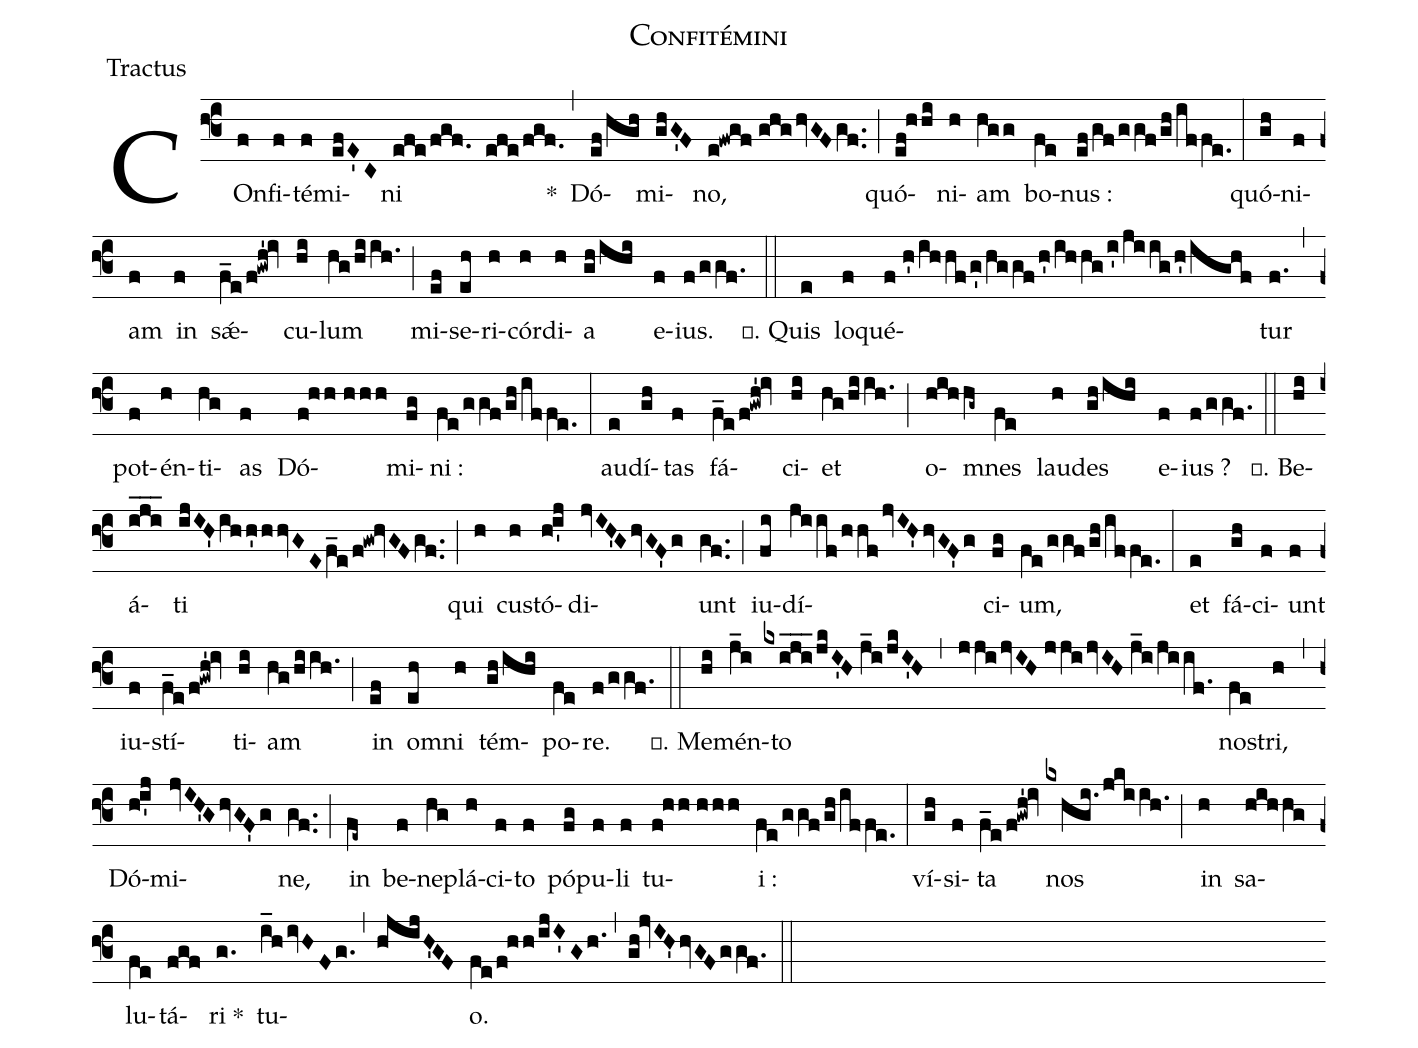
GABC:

name:Confitémini;
office-part:Tractus;
%%
(f3) COn(f)fi(f)té(f)mi(efE'C)ni(efe!/fgf. efe!/fgf.) *(,)
Dó(ef!/hgh)mi(ghG'F)no,(e!fwgf!//ghghvGFgf..) (;)
quó(ef!hhi)ni(h)am(hgg) bo(fe)nus :(ef!/gf!/ggf!/gh!/iffe.) (:)
quó(gh)ni(f)am(f) in(f) sǽ(f_e!/f!gwh'!iv)cu(hi)lum(hg!/hiih.) (;)
mi(ef)se(eh)ri(h)cór(h)di(h)a(gh!/ihi) e(f)ius.(f!/ggf.) (::)

℣. Quis(e) lo(f)qué(f!//h'!/ihhf/g'!/hggf/h'!/ihhg/i'!/jiig/h'!/ighf)tur(f.) (,)
pot(f)én(h)ti(hg)as(f) Dó(f!hh!//hhh)mi(fg)ni :(fe!/ggf!/gh!/iffe.) (:)
au(e)dí(gh)tas(f) fá(f_e/!f!gwh'!iv)ci(hi)et(hg!/hiih.) (;)
o(hihhg~)mnes(fe) lau(h)des(gh!/ihi) e(f)ius ?(f!/ggf.) (::)

℣. Be(hi)á(iji___)ti(ijIH'ih!/h'hhvGE/f_e!/f!gw!hvGFgf..) (;)
qui(h) cu(h)stó(h!i'j)di(jvIH'GhvGF'g)unt(gf..) (;)
iu(fi)dí(jiif!/hhf/jvIH'hvGF'g)ci(fg)um,(fe!/ggf!/gh!/iffe.) (:)
et(e) fá(gh)ci(f)unt(f) iu(f)stí(f_e/f!gwh'!iv)ti(hi)am(hg/hiih.) (;)
in(ef) o(eh)mni(h) tém(gh!/ihi)po(fe)re.(f!/ggf.) (::)

℣. Me(hi)mén(j_i)to(kxiji___!/jkI'H!//j_i!/jkI'H,jjijvIH//jjijvIH!//j_i!/jiif.) no(fe)stri,(h) (,)
Dó(h!i'j)mi(jvIH'GhvGF'g)ne,(gf..) (;)
in(fe~) be(f)ne(hg)plá(h)ci(f)to(f) pó(fg)pu(f)li(f) tu(f!hh!//hhh)i :(fe!/ggf!/gh!/iffe.) (:)
ví(gh)si(f)ta(f_e!/f!gwh'!iv) nos(kxhgi.!/jkiih.) (;)
in(h) sa(hihhg)lu(fe)tá(fgf)ri *(g.) tu(i_hivHFg.,hjijH'GF)o.(fe!/f!hh!/ijI'Gh.,gh!jvIH'hvGFggf.) (::)
